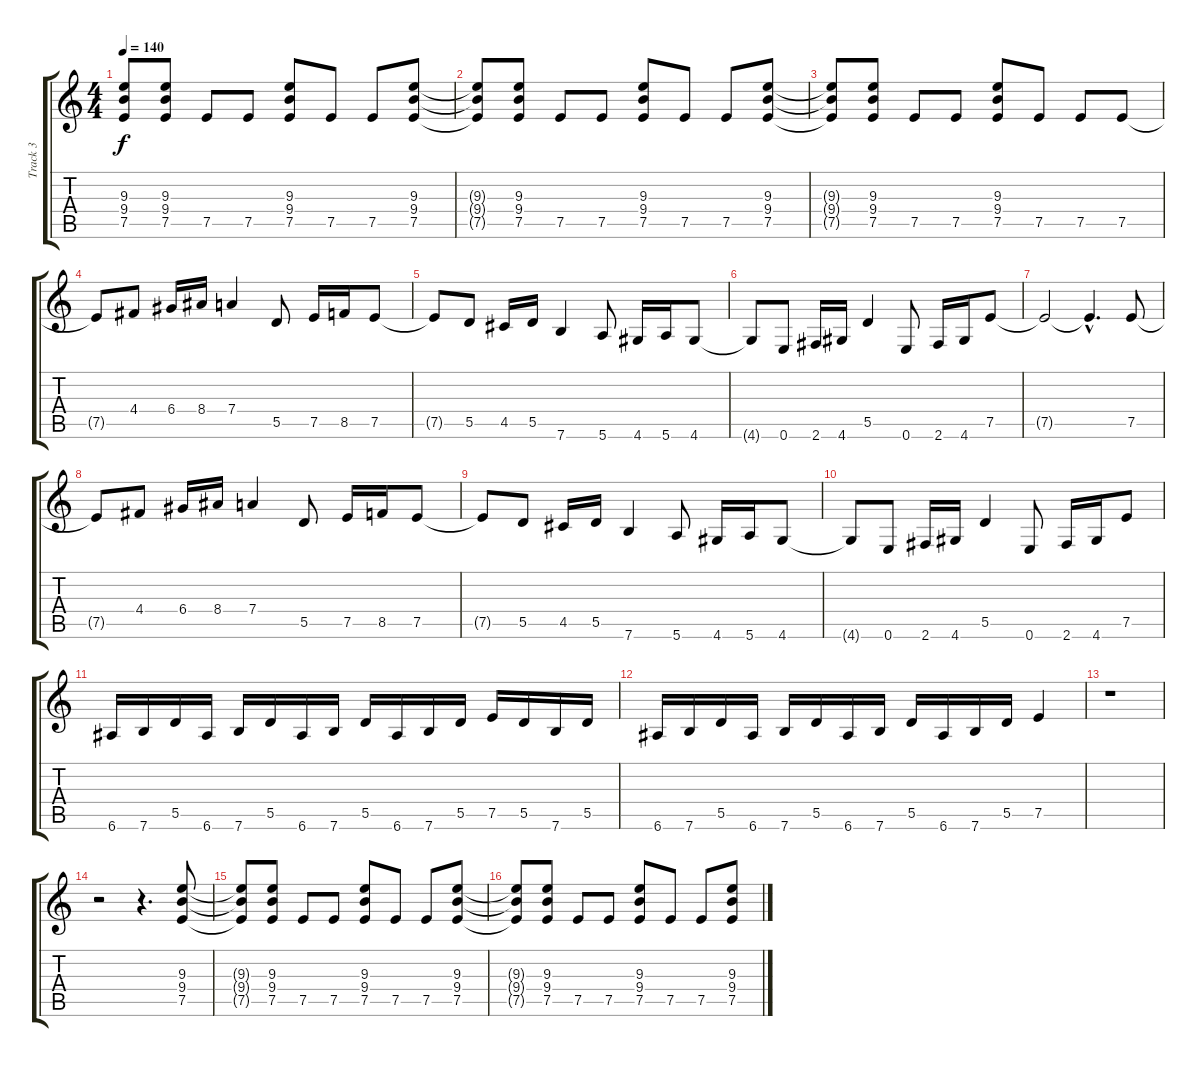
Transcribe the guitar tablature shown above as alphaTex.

\track ("Track 3" "Track 3") {instrument distortionguitar}
\staff {score tabs}
\tuning (E4 B3 G3 D3 A2 E2) {hide}
\ts (4 4)
\tempo 140
\clef g2
\ks c
(9.3{t} 9.4{t} 7.5{t}).8{dy f} (9.3 9.4 7.5).8 7.5.8 7.5.8 (9.3 9.4 7.5).8 7.5.8 7.5.8 (9.3 9.4 7.5).8 |
(9.3{t} 9.4{t} 7.5{t}).8 (9.3 9.4 7.5).8 7.5.8 7.5.8 (9.3 9.4 7.5).8 7.5.8 7.5.8 (9.3 9.4 7.5).8 |
(9.3{t} 9.4{t} 7.5{t}).8 (9.3 9.4 7.5).8 7.5.8 7.5.8 (9.3 9.4 7.5).8 7.5.8 7.5.8 7.5.8 |
7.5{t}.8 4.4.8 6.4.16 8.4.16 7.4.4 5.5.8 7.5.16 8.5.16 7.5.8 |
7.5{t}.8 5.5.8 4.5.16 5.5.16 7.6.4 5.6.8 4.6.16 5.6.16 4.6.8 |
4.6{t}.8 0.6.8 2.6.16 4.6.16 5.5.4 0.6.8 2.6.16 4.6.16 7.5.8 |
7.5{t}.2 7.5{hac t}.4{d} 7.5.8 |
7.5{t}.8 4.4.8 6.4.16 8.4.16 7.4.4 5.5.8 7.5.16 8.5.16 7.5.8 |
7.5{t}.8 5.5.8 4.5.16 5.5.16 7.6.4 5.6.8 4.6.16 5.6.16 4.6.8 |
4.6{t}.8 0.6.8 2.6.16 4.6.16 5.5.4 0.6.8 2.6.16 4.6.16 7.5.8 |
6.6.16 7.6.16 5.5.16 6.6.16 7.6.16 5.5.16 6.6.16 7.6.16 5.5.16 6.6.16 7.6.16 5.5.16 7.5.16 5.5.16 7.6.16 5.5.16 |
6.6.16 7.6.16 5.5.16 6.6.16 7.6.16 5.5.16 6.6.16 7.6.16 5.5.16 6.6.16 7.6.16 5.5.16 7.5.4 |
r.1 |
r.2 r.4{d} (9.3 9.4 7.5).8 |
(9.3{t} 9.4{t} 7.5{t}).8 (9.3 9.4 7.5).8 7.5.8 7.5.8 (9.3 9.4 7.5).8 7.5.8 7.5.8 (9.3 9.4 7.5).8 |
(9.3{t} 9.4{t} 7.5{t}).8 (9.3 9.4 7.5).8 7.5.8 7.5.8 (9.3 9.4 7.5).8 7.5.8 7.5.8 (9.3 9.4 7.5).8
